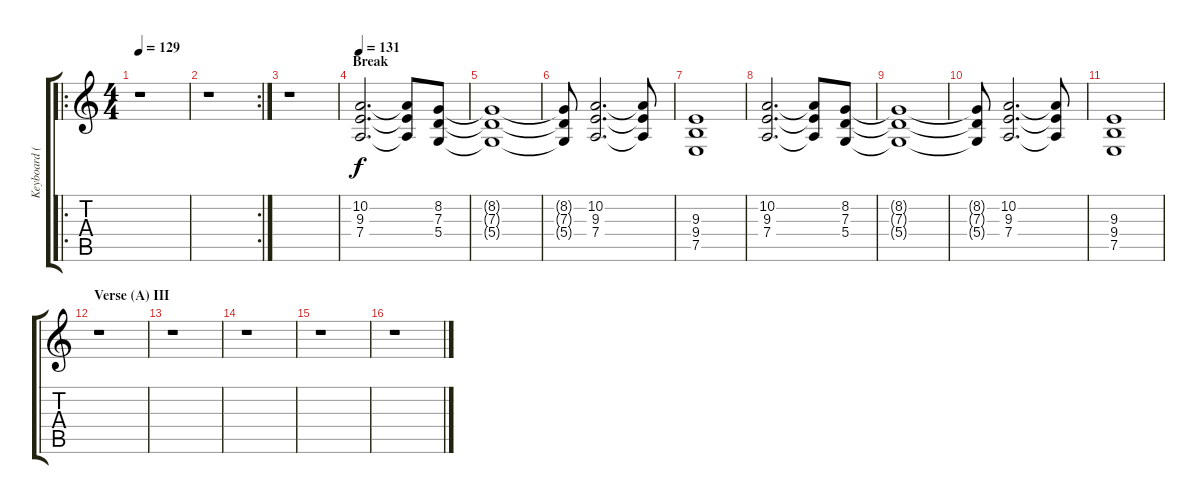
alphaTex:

\track ("Keyboard (square wave/choir aahs)" "Keyboard (") {instrument lead1square}
\staff {score tabs}
\tuning (E4 B3 G3 D3 A2 E2) {hide}
\ro
\ts (4 4)
\tempo 129
\clef g2
\ks c
r.1{dy f} |
\rc 2
r.1 |
r.1 |
\section ("" "Break")
\tempo 131
(10.2 9.3 7.4).2{d} (10.2{t} 9.3{t} 7.4{t}).8 (8.2 7.3 5.4).8 |
(8.2{t} 7.3{t} 5.4{t}).1 |
(8.2{t} 7.3{t} 5.4{t}).8 (10.2 9.3 7.4).2{d} (10.2{t} 9.3{t} 7.4{t}).8 |
(9.3 9.4 7.5).1 |
(10.2 9.3 7.4).2{d} (10.2{t} 9.3{t} 7.4{t}).8 (8.2 7.3 5.4).8 |
(8.2{t} 7.3{t} 5.4{t}).1 |
(8.2{t} 7.3{t} 5.4{t}).8 (10.2 9.3 7.4).2{d} (10.2{t} 9.3{t} 7.4{t}).8 |
(9.3 9.4 7.5).1 |
\section ("" "Verse (A) III")
r.1 |
r.1 |
r.1 |
r.1 |
r.1
